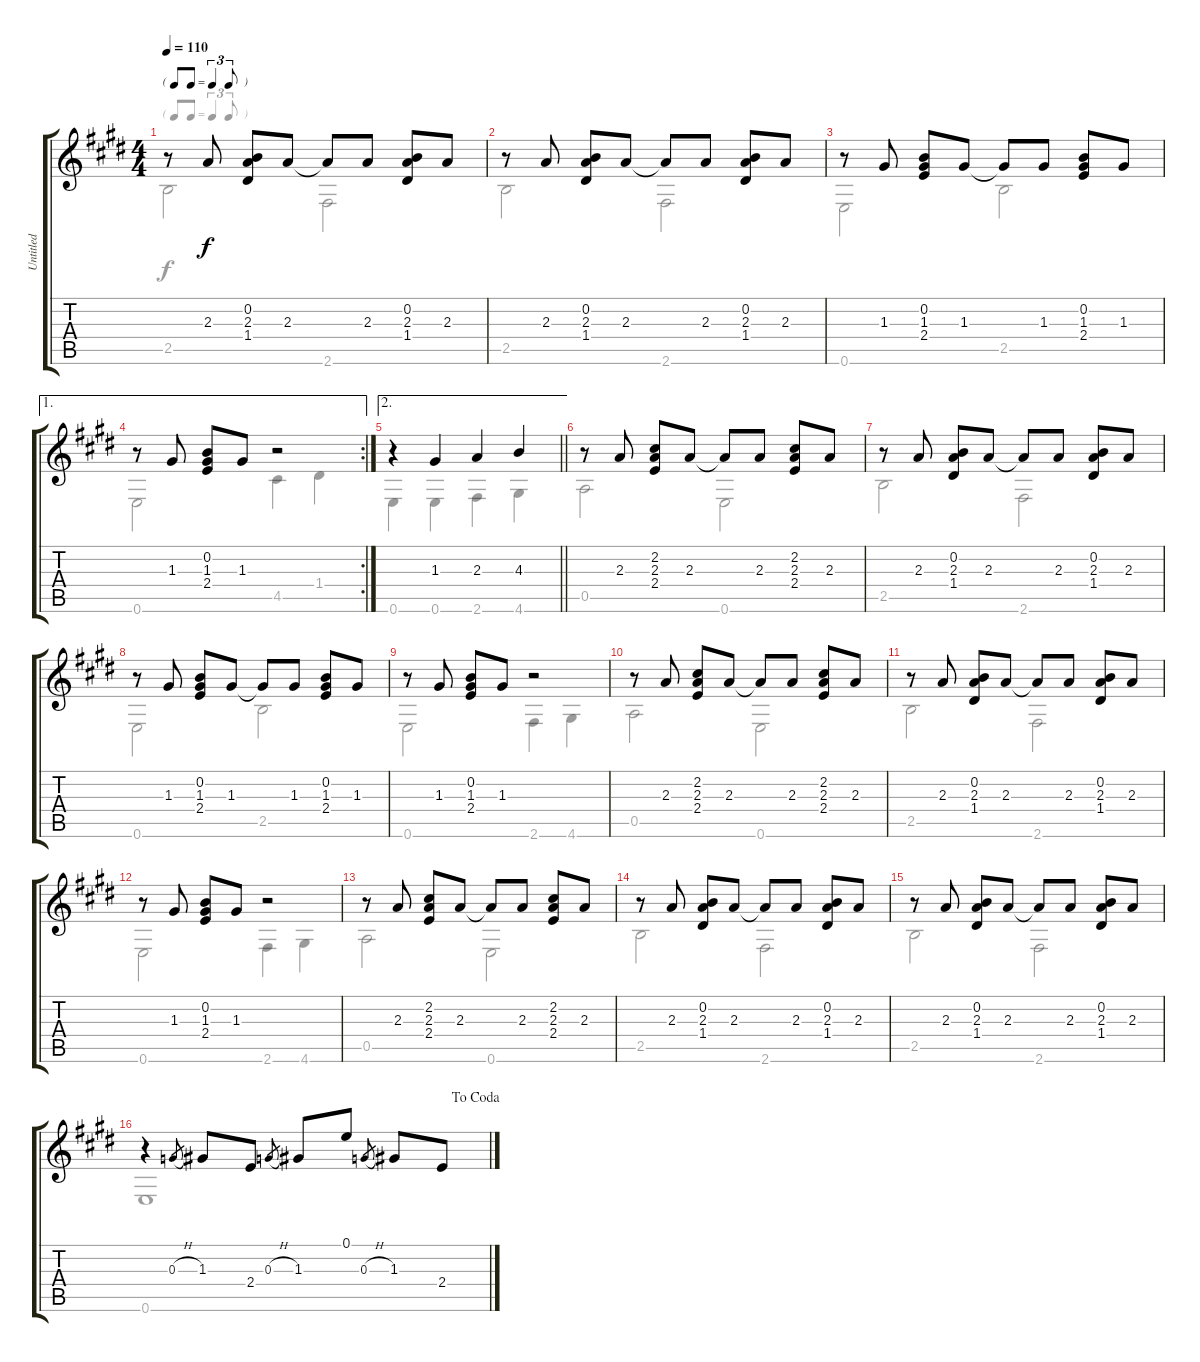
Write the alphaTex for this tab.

\track ("Untitled" "Untitled") {instrument acousticguitarnylon}
\staff {score tabs}
\tuning (E4 B3 G3 D3 A2 E2) {hide}
\voice
\ts (4 4)
\tf triplet8th
\tempo 110
\clef g2
\ks c#minor
r.8{dy f} 2.3.8 (0.2 2.3 1.4).8 2.3.8 2.3{t}.8 2.3.8 (0.2 2.3 1.4).8 2.3.8 |
r.8 2.3.8 (0.2 2.3 1.4).8 2.3.8 2.3{t}.8 2.3.8 (0.2 2.3 1.4).8 2.3.8 |
\ks e
r.8 1.3.8 (0.2 1.3 2.4).8 1.3.8 1.3{t}.8 1.3.8 (0.2 1.3 2.4).8 1.3.8 |
\ae 1
\rc 2
\ks c#minor
r.8 1.3.8 (0.2 1.3 2.4).8 1.3.8 r.2 |
\ae 2
\barLineRight lightlight
r.4 1.3.4 2.3.4 4.3.4 |
\ks e
r.8 2.3.8 (2.2 2.3 2.4).8 2.3.8 2.3{t}.8 2.3.8 (2.2 2.3 2.4).8 2.3.8 |
\ks c#minor
r.8 2.3.8 (0.2 2.3 1.4).8 2.3.8 2.3{t}.8 2.3.8 (0.2 2.3 1.4).8 2.3.8 |
r.8 1.3.8 (0.2 1.3 2.4).8 1.3.8 1.3{t}.8 1.3.8 (0.2 1.3 2.4).8 1.3.8 |
r.8 1.3.8 (0.2 1.3 2.4).8 1.3.8 r.2 |
\ks e
r.8 2.3.8 (2.2 2.3 2.4).8 2.3.8 2.3{t}.8 2.3.8 (2.2 2.3 2.4).8 2.3.8 |
\ks c#minor
r.8 2.3.8 (0.2 2.3 1.4).8 2.3.8 2.3{t}.8 2.3.8 (0.2 2.3 1.4).8 2.3.8 |
r.8 1.3.8 (0.2 1.3 2.4).8 1.3.8 r.2 |
r.8 2.3.8 (2.2 2.3 2.4).8 2.3.8 2.3{t}.8 2.3.8 (2.2 2.3 2.4).8 2.3.8 |
\ks e
r.8 2.3.8 (0.2 2.3 1.4).8 2.3.8 2.3{t}.8 2.3.8 (0.2 2.3 1.4).8 2.3.8 |
\ks c#minor
r.8 2.3.8 (0.2 2.3 1.4).8 2.3.8 2.3{t}.8 2.3.8 (0.2 2.3 1.4).8 2.3.8 |
\jump dacoda
r.4 0.3{h}.8{gr} 1.3.8 2.4.8 0.3{h}.8{gr} 1.3.8 0.1.8 0.3{h}.8{gr} 1.3.8 2.4.8
\voice
\clef g2
\ottava regular
\simile none
\ks c#minor
2.5.2{dy f} 2.6.2 |
2.5.2 2.6.2 |
\ks e
0.6.2 2.5.2 |
\ks c#minor
0.6.2 4.5.4 1.4.4 |
\barLineRight lightlight
0.6.4 0.6.4 2.6.4 4.6.4 |
\ks e
0.5.2 0.6.2 |
\ks c#minor
2.5.2 2.6.2 |
0.6.2 2.5.2 |
0.6.2 2.6.4 4.6.4 |
\ks e
0.5.2 0.6.2 |
\ks c#minor
2.5.2 2.6.2 |
0.6.2 2.6.4 4.6.4 |
0.5.2 0.6.2 |
\ks e
2.5.2 2.6.2 |
\ks c#minor
2.5.2 2.6.2 |
0.6.1
